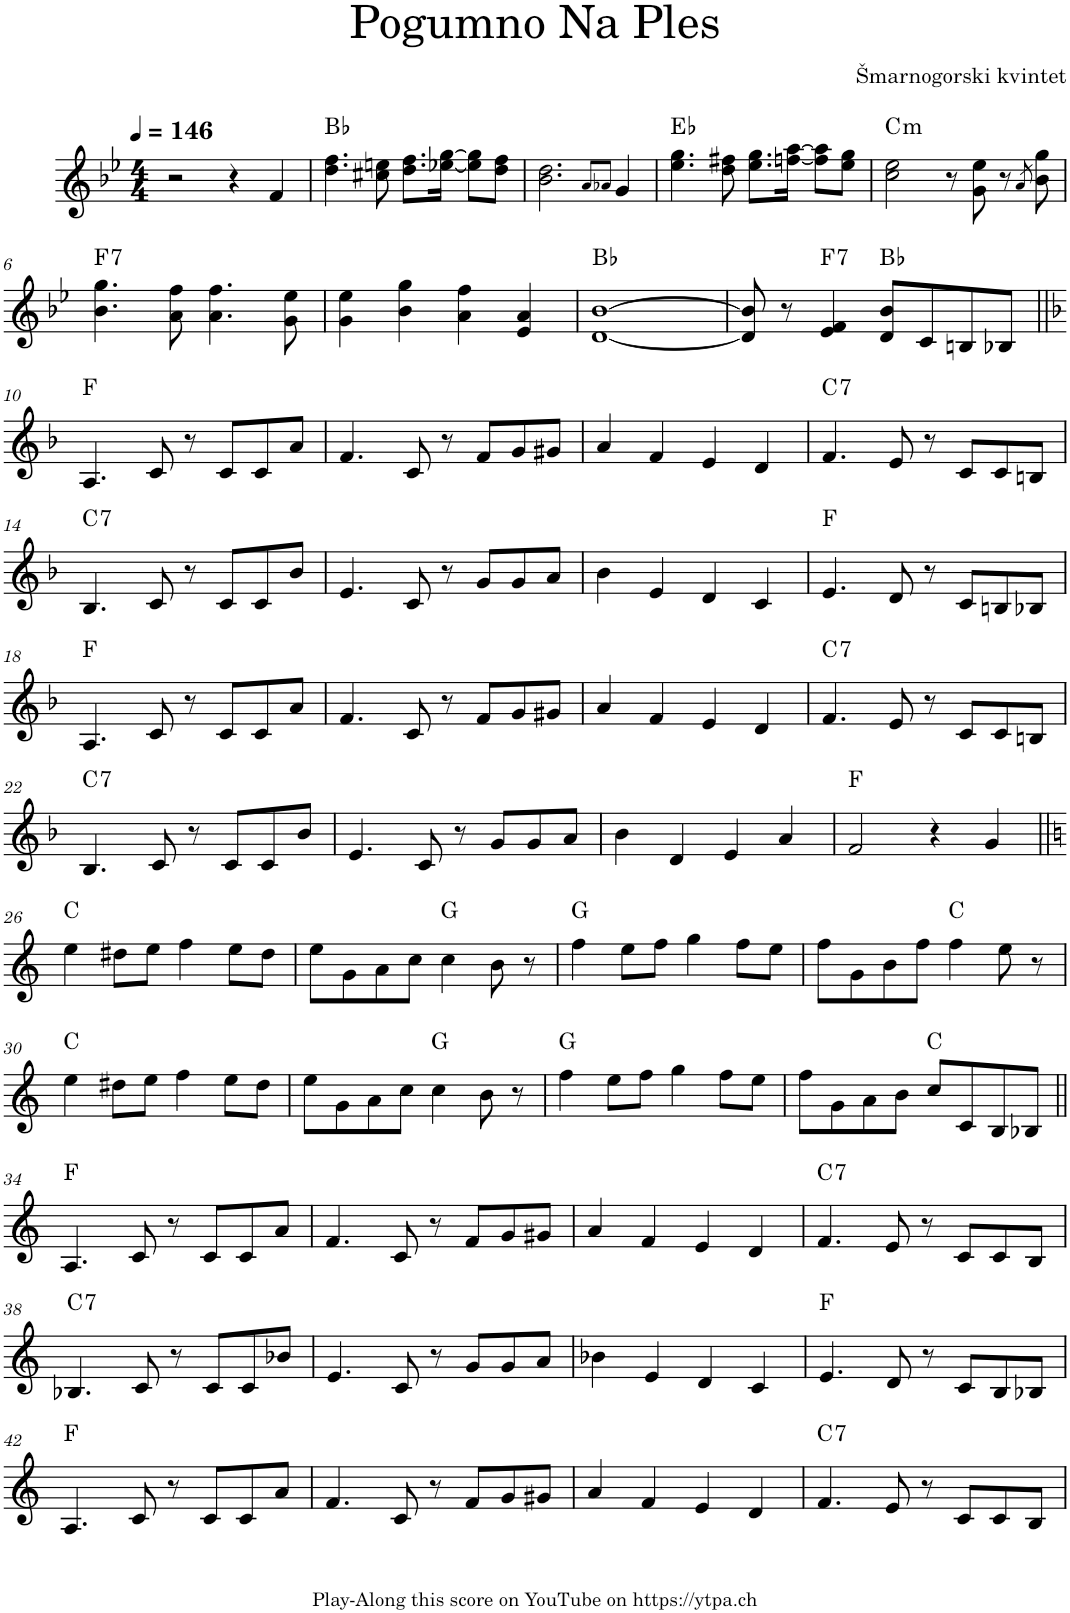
**kern	**harte
*part1	*part1
*staff1	*
*I"Piano	*
*I'Pno.	*
*clefG2	*
*k[b-e-]	*
*M4/4	*
*MM146	*
=1	=1
2r	.
4r	.
4f/	.
=2	=2
4.dd\ 4.ff\	Bb:maj
8cc#X\ 8een\	.
8.dd\ 8.ff\L	.
[16ee-X\ [16gg\Jk	.
8ee-\] 8gg\]L	.
8dd\ 8ff\J	.
=3	=3
2.b-\ 2.dd\	.
8qa/L	.
8qa-X/J	.
4g/	.
=4	=4
4.ee-\ 4.gg\	Eb:maj
8dd\ 8ff#X\	.
8.ee-\ 8.gg\L	.
[16ffn\ [16aa\Jk	.
8ff\] 8aa\]L	.
8ee-\ 8gg\J	.
=5	=5
!	!LO:H:kt=m
2cc\ 2ee-\	C:min
8r	.
8g\ 8ee-\	.
8r	.
8qa/	.
8b-\ 8gg\	.
!!LO:LB:g=z
=6	=6
!	!LO:H:kt=7
4.b-\ 4.gg\	F:7
8a\ 8ff\	.
4.a\ 4.ff\	.
8g\ 8ee-\	.
=7	=7
4g\ 4ee-\	.
4b-\ 4gg\	.
4a\ 4ff\	.
4e-/ 4a/	.
=8	=8
[1d [1b-	Bb:maj
=9	=9
8d/] 8b-/]	.
8r	.
!	!LO:H:kt=7
4e-/ 4f/	F:7
8d/ 8b-/L	Bb:maj
8c/	.
8Bn/	.
8B-X/J	.
!!LO:LB:g=z
=10||	=10||
*k[b-]	*
4.A/	F:maj
8c/	.
8r	.
8c/L	.
8c/	.
8a/J	.
=11	=11
4.f/	.
8c/	.
8r	.
8f/L	.
8g/	.
8g#X/J	.
=12	=12
4a/	.
4f/	.
4e/	.
4d/	.
=13	=13
!	!LO:H:kt=7
4.f/	C:7
8e/	.
8r	.
8c/L	.
8c/	.
8Bn/J	.
!!LO:LB:g=z
=14	=14
!	!LO:H:kt=7
4.B-/	C:7
8c/	.
8r	.
8c/L	.
8c/	.
8b-/J	.
=15	=15
4.e/	.
8c/	.
8r	.
8g/L	.
8g/	.
8a/J	.
=16	=16
4b-\	.
4e/	.
4d/	.
4c/	.
=17	=17
4.e/	F:maj
8d/	.
8r	.
8c/L	.
8Bn/	.
8B-X/J	.
!!LO:LB:g=z
=18	=18
4.A/	F:maj
8c/	.
8r	.
8c/L	.
8c/	.
8a/J	.
=19	=19
4.f/	.
8c/	.
8r	.
8f/L	.
8g/	.
8g#X/J	.
=20	=20
4a/	.
4f/	.
4e/	.
4d/	.
=21	=21
!	!LO:H:kt=7
4.f/	C:7
8e/	.
8r	.
8c/L	.
8c/	.
8Bn/J	.
!!LO:LB:g=z
=22	=22
!	!LO:H:kt=7
4.B-/	C:7
8c/	.
8r	.
8c/L	.
8c/	.
8b-/J	.
=23	=23
4.e/	.
8c/	.
8r	.
8g/L	.
8g/	.
8a/J	.
=24	=24
4b-\	.
4d/	.
4e/	.
4a/	.
=25	=25
2f/	F:maj
4r	.
4g/	.
!!LO:LB:g=z
=26||	=26||
*k[]	*
4ee\	C:maj
8dd#X\L	.
8ee\J	.
4ff\	.
8ee\L	.
8dd#\J	.
=27	=27
8ee\L	.
8g\	.
8a\	.
8cc\J	.
4cc\	G:maj
8b\	.
8r	.
=28	=28
4ff\	G:maj
8ee\L	.
8ff\J	.
4gg\	.
8ff\L	.
8ee\J	.
=29	=29
8ff\L	.
8g\	.
8b\	.
8ff\J	.
4ff\	C:maj
8ee\	.
8r	.
!!LO:LB:g=z
=30	=30
4ee\	C:maj
8dd#X\L	.
8ee\J	.
4ff\	.
8ee\L	.
8dd#\J	.
=31	=31
8ee\L	.
8g\	.
8a\	.
8cc\J	.
4cc\	G:maj
8b\	.
8r	.
=32	=32
4ff\	G:maj
8ee\L	.
8ff\J	.
4gg\	.
8ff\L	.
8ee\J	.
=33	=33
8ff\L	.
8g\	.
8a\	.
8b\J	.
8cc/L	C:maj
8c/	.
8B/	.
8B-X/J	.
!!LO:LB:g=z
=34||	=34||
4.A/	F:maj
8c/	.
8r	.
8c/L	.
8c/	.
8a/J	.
=35	=35
4.f/	.
8c/	.
8r	.
8f/L	.
8g/	.
8g#X/J	.
=36	=36
4a/	.
4f/	.
4e/	.
4d/	.
=37	=37
!	!LO:H:kt=7
4.f/	C:7
8e/	.
8r	.
8c/L	.
8c/	.
8B/J	.
!!LO:LB:g=z
=38	=38
!	!LO:H:kt=7
4.B-X/	C:7
8c/	.
8r	.
8c/L	.
8c/	.
8b-X/J	.
=39	=39
4.e/	.
8c/	.
8r	.
8g/L	.
8g/	.
8a/J	.
=40	=40
4b-X\	.
4e/	.
4d/	.
4c/	.
=41	=41
4.e/	F:maj
8d/	.
8r	.
8c/L	.
8B/	.
8B-X/J	.
!!LO:LB:g=z
=42	=42
4.A/	F:maj
8c/	.
8r	.
8c/L	.
8c/	.
8a/J	.
=43	=43
4.f/	.
8c/	.
8r	.
8f/L	.
8g/	.
8g#X/J	.
=44	=44
4a/	.
4f/	.
4e/	.
4d/	.
=45	=45
!	!LO:H:kt=7
4.f/	C:7
8e/	.
8r	.
8c/L	.
8c/	.
8B/J	.
=	=
*-	*-
